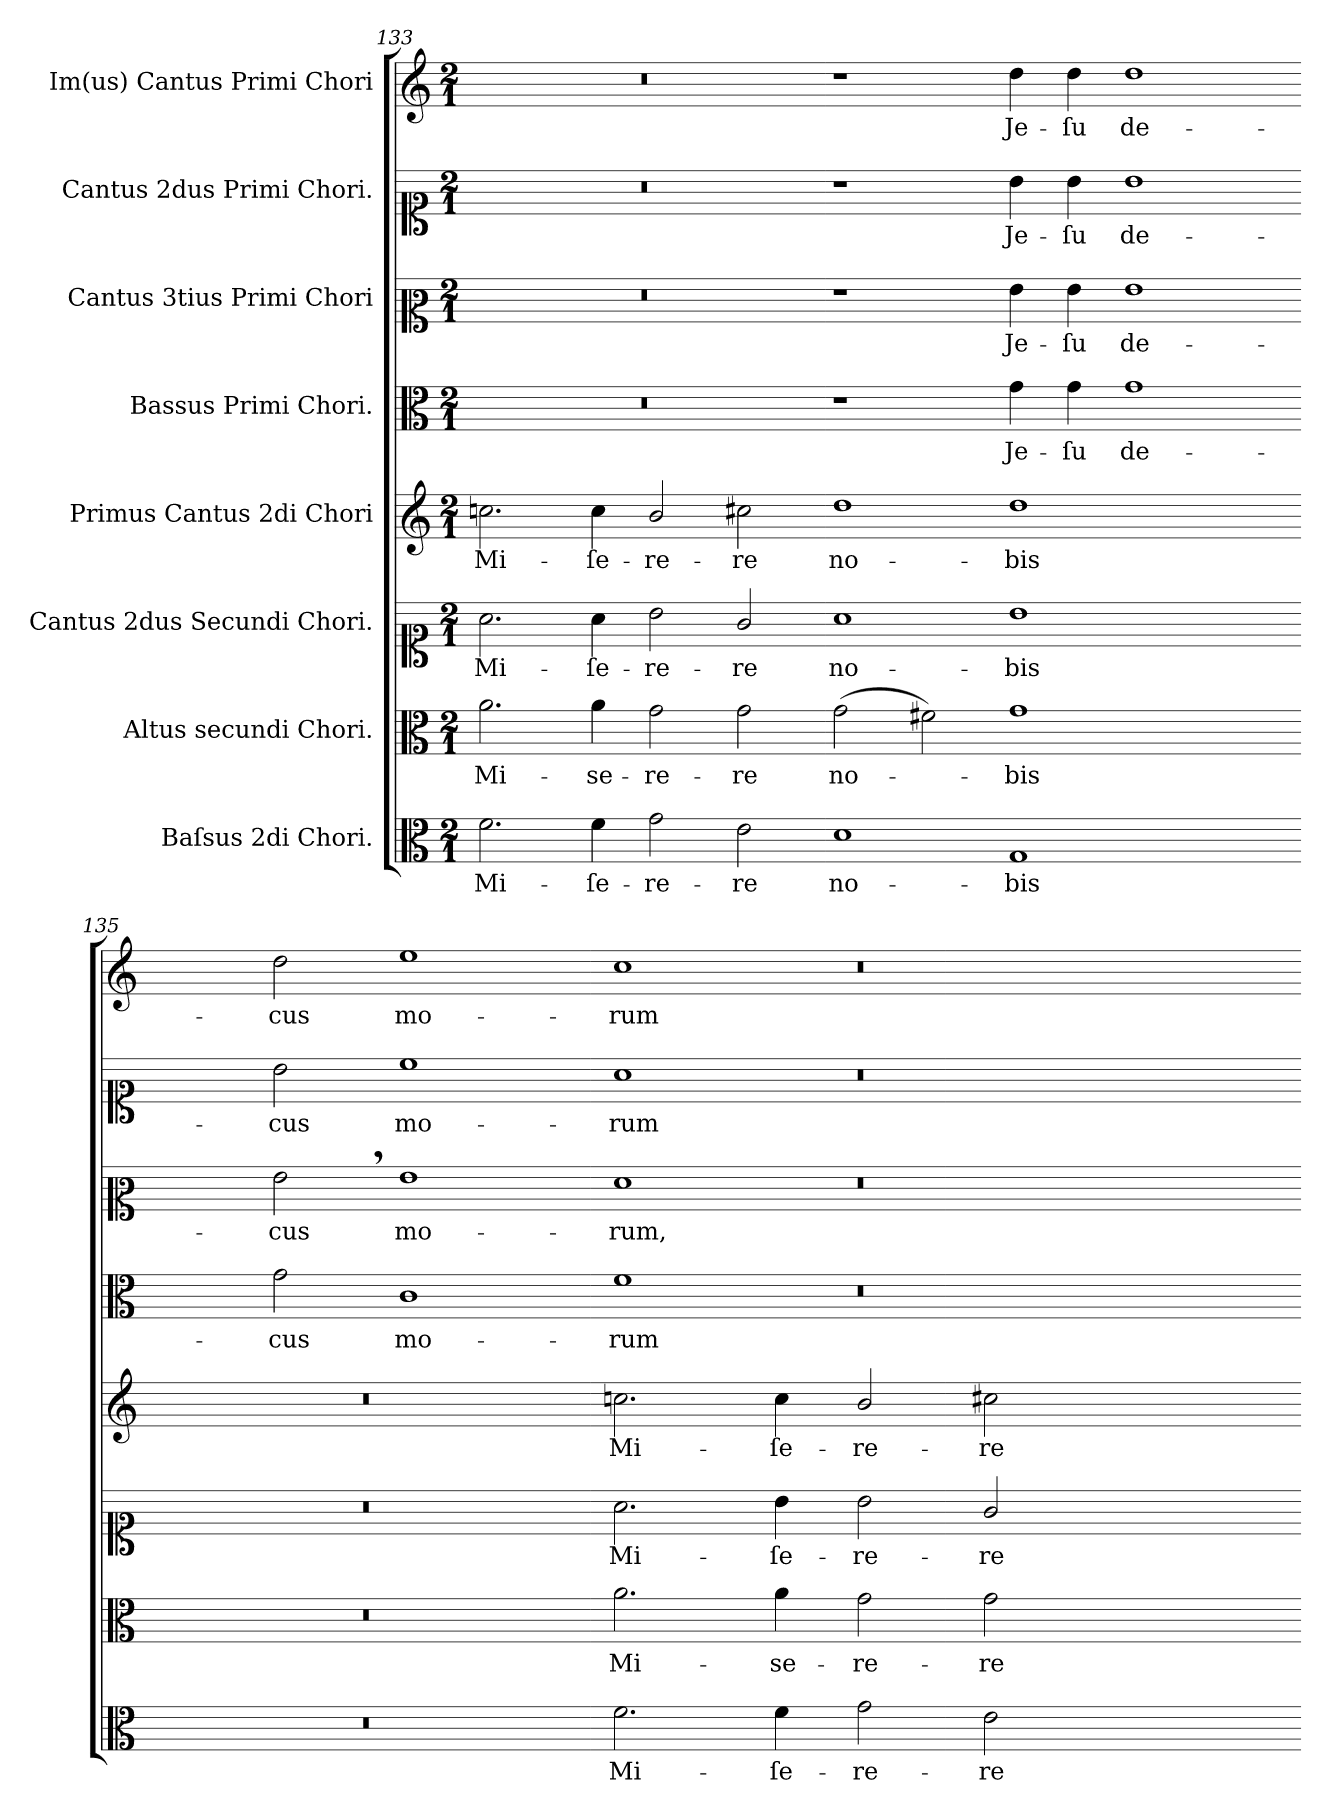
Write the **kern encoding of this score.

**kern	**text	**kern	**text	**kern	**text	**kern	**text	**kern	**text	**kern	**text	**kern	**text	**kern	**text
*part8	*part8	*part7	*part7	*part6	*part6	*part5	*part5	*part4	*part4	*part3	*part3	*part2	*part2	*part1	*part1
*staff8	*staff8	*staff7	*staff7	*staff6	*staff6	*staff5	*staff5	*staff4	*staff4	*staff3	*staff3	*staff2	*staff2	*staff1	*staff1
*I"Baſsus 2di Chori.	*	*I"Altus secundi Chori.	*	*I"Cantus 2dus Secundi Chori.	*	*I"Primus Cantus 2di Chori	*	*I"Bassus Primi Chori.	*	*I"Cantus 3tius Primi Chori	*	*I"Cantus 2dus Primi Chori.	*	*I"Im(us) Cantus Primi Chori	*
*clefC3	*	*clefC3	*	*clefC1	*	*clefG2	*	*clefC3	*	*clefC2	*	*clefC1	*	*clefG2	*
*k[]	*	*k[]	*	*k[]	*	*k[]	*	*k[]	*	*k[]	*	*k[]	*	*k[]	*
*M2/1	*	*M2/1	*	*M2/1	*	*M2/1	*	*M2/1	*	*M2/1	*	*M2/1	*	*M2/1	*
=133	=133	=133	=133	=133	=133	=133	=133	=133	=133	=133	=133	=133	=133	=133	=133
!	!	!	!	!	!LO:LY:i	!	!	!	!	!	!	!	!	!	!
2.f\	Mi-	2.a\	Mi-	2.a\	Mi-	2.ccn\	Mi-	0r	.	0r	.	0r	.	0r	.
!	!	!	!	!	!LO:LY:i	!	!	!	!	!	!	!	!	!	!
4f\	ſe-	4a\	se-	4a\	ſe-	4cc\	ſe-	.	.	.	.	.	.	.	.
!	!	!	!	!	!LO:LY:i	!	!	!	!	!	!	!	!	!	!
2g\	-re-	2g\	-re-	2b\	-re-	2b/	-re-	.	.	.	.	.	.	.	.
!	!	!	!	!	!LO:LY:i	!	!	!	!	!	!	!	!	!	!
2e\	-re	2g\	-re	2g/	-re	2cc#X\	-re	.	.	.	.	.	.	.	.
=134-	=134-	=134-	=134-	=134-	=134-	=134-	=134-	=134-	=134-	=134-	=134-	=134-	=134-	=134-	=134-
!	!	!	!	!	!LO:LY:i	!	!	!	!	!	!	!	!	!	!
1d	no-	(2g\	no-	1a	no-	1dd	no-	1r	.	1r	.	1r	.	1r	.
.	.	2f#X\)	.	.	.	.	.	.	.	.	.	.	.	.	.
!	!	!	!	!	!LO:LY:i	!	!	!	!	!	!	!	!	!	!
1G	-bis	1g	-bis	1b	-bis	1dd	-bis	4g\	Je-	4g\	Je-	4b\	Je-	4dd\	Je-
.	.	.	.	.	.	.	.	4g\	ſu	4g\	ſu	4b\	ſu	4dd\	ſu
.	.	.	.	.	.	.	.	1g\	de-	1g\	de-	1b\	de-	1dd\	de-
2ryy	.	2ryy	.	2ryy	.	2ryy	.	.	.	.	.	.	.	.	.
=135-	=135-	=135-	=135-	=135-	=135-	=135-	=135-	=135-	=135-	=135-	=135-	=135-	=135-	=135-	=135-
0r	.	0r	.	0r	.	0r	.	2ryy	.	2ryy	.	2ryy	.	2ryy	.
.	.	.	.	.	.	.	.	2g\	-cus	2g,<\	-cus	2b\	-cus	2dd\	-cus
.	.	.	.	.	.	.	.	1c	mo-	1g	mo-	1cc	mo-	1ee	mo-
=136-	=136-	=136-	=136-	=136-	=136-	=136-	=136-	=136-	=136-	=136-	=136-	=136-	=136-	=136-	=136-
!	!	!	!LO:LY:i	!	!LO:LY:i	!	!LO:LY:i	!	!	!	!	!	!	!	!
2.f\	Mi-	2.a\	Mi-	2.a\	Mi-	2.ccn\	Mi-	1f	-rum	1f	-rum,	1a	-rum	1cc	-rum
!	!	!	!LO:LY:i	!	!LO:LY:i	!	!LO:LY:i	!	!	!	!	!	!	!	!
4f\	ſe-	4a\	se-	4b\	ſe-	4cc\	ſe-	.	.	.	.	.	.	.	.
!	!	!	!LO:LY:i	!	!LO:LY:i	!	!LO:LY:i	!	!	!	!	!	!	!	!
2g\	-re-	2g\	-re-	2b\	-re-	2b/	-re-	0r	.	0r	.	0r	.	0r	.
!	!	!	!LO:LY:i	!	!LO:LY:i	!	!LO:LY:i	!	!	!	!	!	!	!	!
2e\	-re	2g\	-re	2g/	-re	2cc#X\	-re	.	.	.	.	.	.	.	.
1ryy	.	1ryy	.	1ryy	.	1ryy	.	.	.	.	.	.	.	.	.
=-	=-	=-	=-	=-	=-	=-	=-	=-	=-	=-	=-	=-	=-	=-	=-
*-	*-	*-	*-	*-	*-	*-	*-	*-	*-	*-	*-	*-	*-	*-	*-
